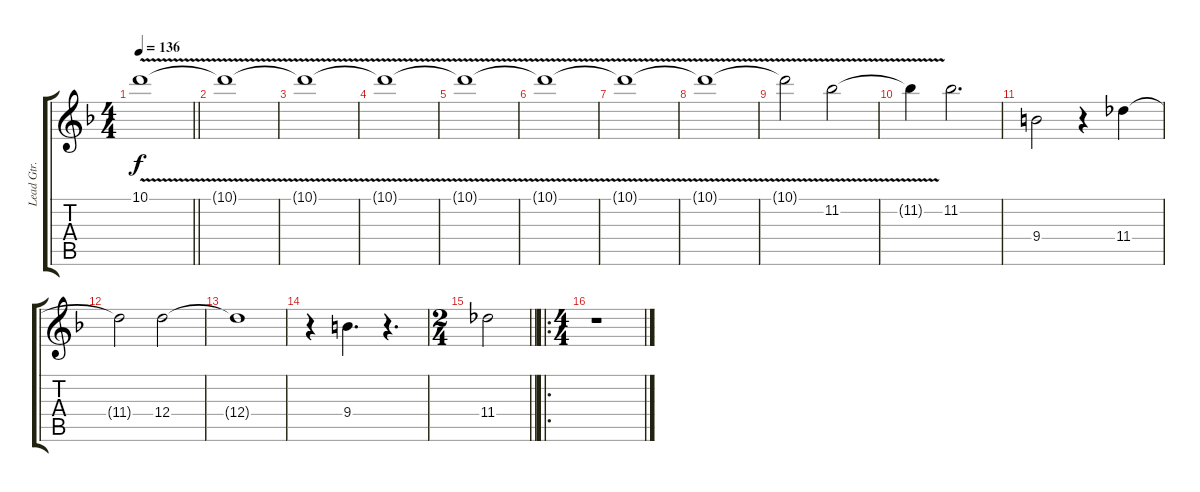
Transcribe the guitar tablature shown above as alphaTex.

\track ("Lead Gtr. (slight O.D.) neck pickup" "Lead Gtr. ") {instrument overdrivenguitar}
\staff {score tabs}
\tuning (E4 B3 G3 D3 A2 E2) {hide}
\ts (4 4)
\tempo 136
\clef g2
\barLineRight lightlight
\ks f
10.1{v t}.1{dy f} |
10.1{v t}.1 |
10.1{v t}.1 |
10.1{v t}.1 |
10.1{v t}.1 |
10.1{v t}.1 |
10.1{v t}.1 |
10.1{v t}.1 |
10.1{v t}.2 11.2{v}.2 |
11.2{t}.4 11.2.2{d} |
9.4.2 r.4 11.4.4 |
11.4{t}.2 12.4.2 |
12.4{t}.1 |
r.4 9.4.4{d} r.4{d} |
\ts (2 4)
\barLineRight lightlight
11.4.2 |
\ro
\ts (4 4)
r.1
